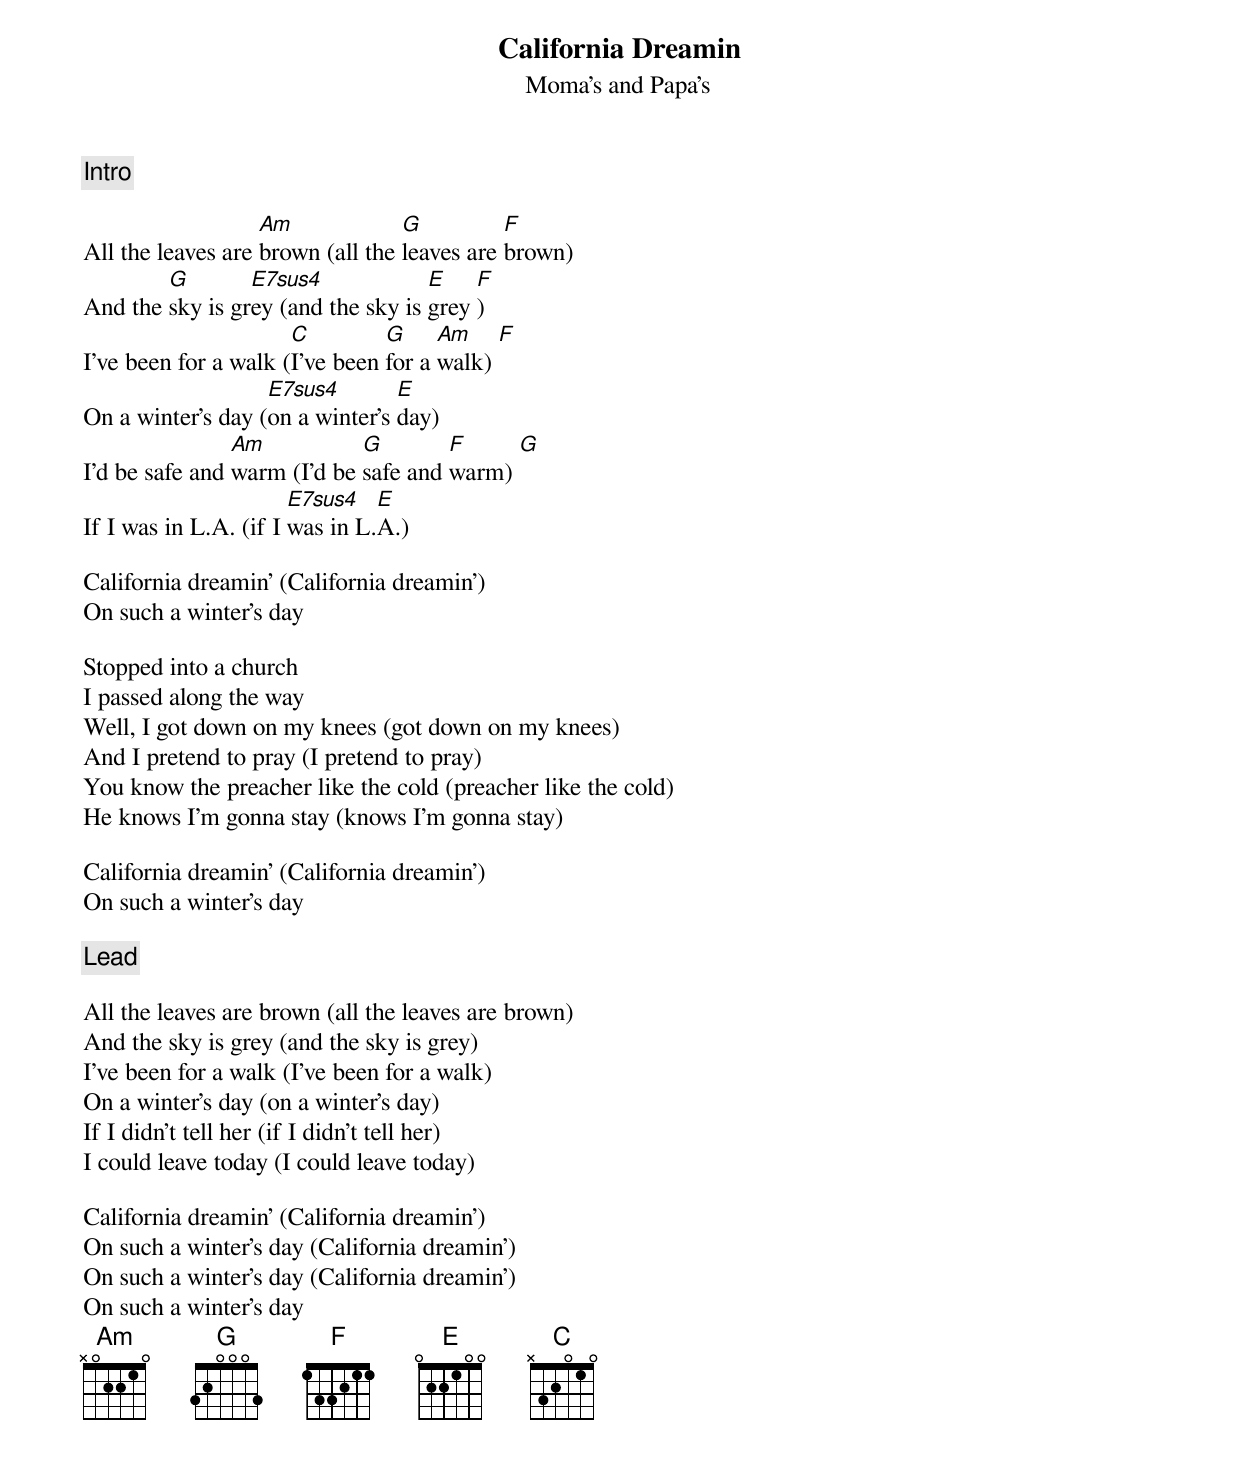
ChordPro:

{title:California Dreamin}
{subtitle:Moma's and Papa's}

{c:Intro}

All the leaves are [Am]brown (all the [G]leaves are [F]brown)
And the [G]sky is gr[E7sus4]ey (and the sky is [E]grey [F])
I've been for a walk ([C]I've been [G]for a [Am]walk) [F]
On a winter's day ([E7sus4]on a winter's [E]day)
I'd be safe and [Am]warm (I'd be [G]safe and [F]warm) [G]
If I was in L.A. (if I [E7sus4]was in L.[E]A.)

California dreamin' (California dreamin')
On such a winter's day

Stopped into a church
I passed along the way
Well, I got down on my knees (got down on my knees)
And I pretend to pray (I pretend to pray)
You know the preacher like the cold (preacher like the cold)
He knows I'm gonna stay (knows I'm gonna stay)

California dreamin' (California dreamin')
On such a winter's day

{c:Lead}

All the leaves are brown (all the leaves are brown)
And the sky is grey (and the sky is grey)
I've been for a walk (I've been for a walk)
On a winter's day (on a winter's day)
If I didn't tell her (if I didn't tell her)
I could leave today (I could leave today)

California dreamin' (California dreamin')
On such a winter's day (California dreamin')
On such a winter's day (California dreamin')
On such a winter's day
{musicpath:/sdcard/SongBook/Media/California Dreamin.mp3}
